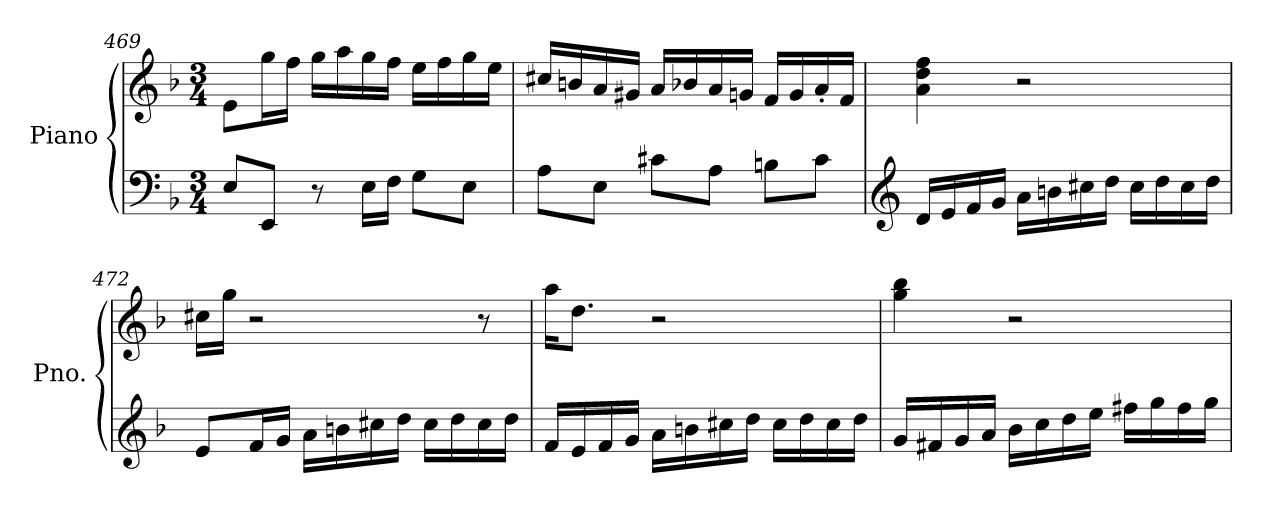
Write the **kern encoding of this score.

**kern	**kern
*part1	*part1
*staff2	*staff1
*I"Piano	*
*I'Pno.	*
*clefF4	*clefG2
*k[b-]	*k[b-]
*M3/4	*M3/4
=469	=469
8E/L	8e\L
8EE/J	16gg\L
.	16ff\JJ
8r	16gg\LL
.	16aa\
16E\LL	16gg\
16F\JJ	16ff\JJ
8G\L	16ee\LL
.	16ff\
8E\J	16gg\
.	16ee\JJ
=470	=470
8A\L	16cc#X/LL
.	16bn/
8E\J	16a/
.	16g#X/JJ
8c#X\L	16a/LL
.	16b-X/
8A\J	16a/
.	16gn/JJ
8Bn\L	16f/LL
.	16g/
8c#\J	16a'/
.	16f/JJ
=471	=471
*clefG2	*
16d/LL	4a\ 4dd\ 4ff\
16e/	.
16f/	.
16g/JJ	.
16a\LL	2r
16bn\	.
16cc#X\	.
16dd\JJ	.
16cc#\LL	.
16dd\	.
16cc#\	.
16dd\JJ	.
=472	=472
8e/L	16cc#X\LL
.	16gg\JJ
16f/L	2r
16g/JJ	.
16a\LL	.
16bn\	.
16cc#X\	.
16dd\JJ	.
16cc#\LL	.
16dd\	.
16cc#\	8r
16dd\JJ	.
=473	=473
16f/LL	16aa\KL
16e/	8.dd\J
16f/	.
16g/JJ	.
16a\LL	2r
16bn\	.
16cc#X\	.
16dd\JJ	.
16cc#\LL	.
16dd\	.
16cc#\	.
16dd\JJ	.
=474	=474
16g/LL	4gg\ 4bb-\
16f#X/	.
16g/	.
16a/JJ	.
16b-\LL	2r
16cc\	.
16dd\	.
16ee\JJ	.
16ff#X\LL	.
16gg\	.
16ff#\	.
16gg\JJ	.
=	=
*-	*-
